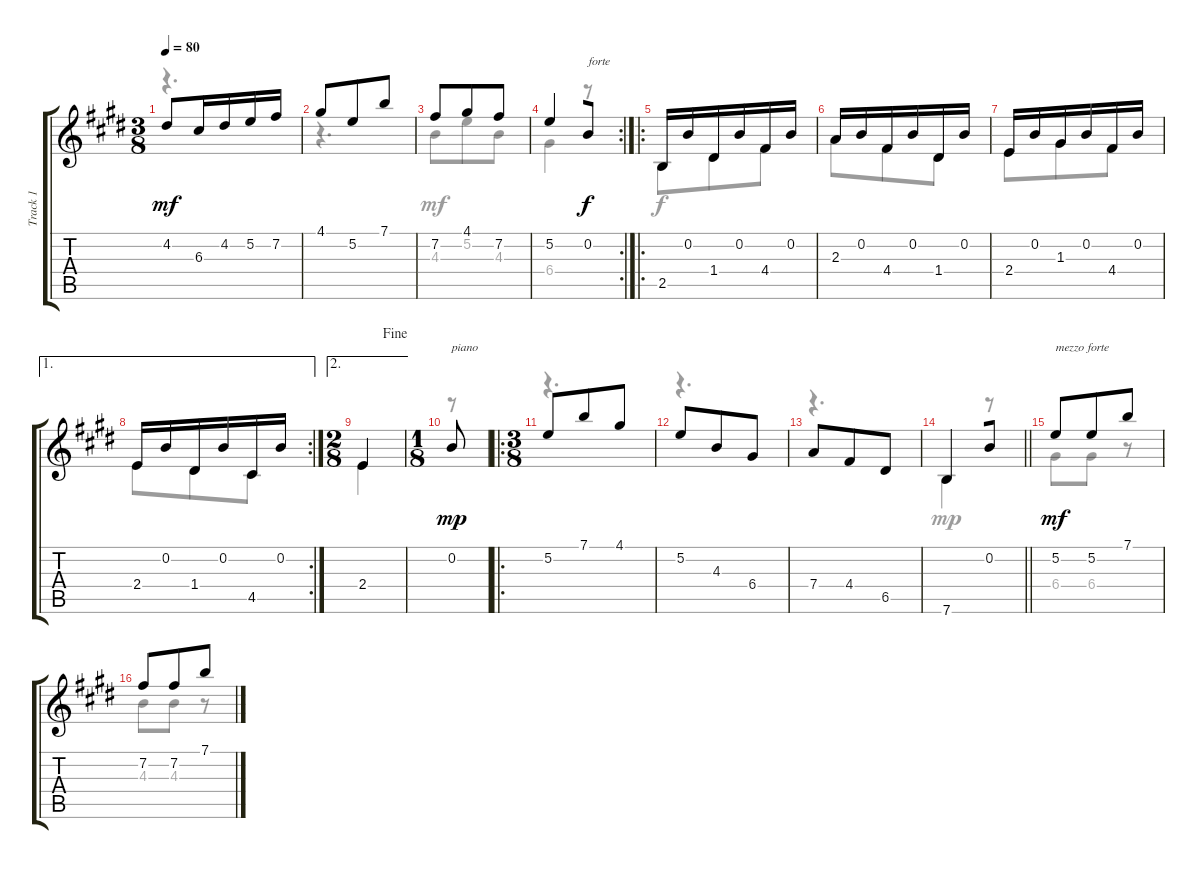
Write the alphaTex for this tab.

\track ("Track 1" "Track 1") {instrument acousticguitarsteel}
\staff {score tabs}
\tuning (E4 B3 G3 D3 A2 E2) {hide}
\voice
\ts (3 8)
\tempo 80
\clef g2
\ks e
4.2.8{dy mf beam Up beam merge} 6.3.16{beam Up} 4.2.16{beam Up beam merge} 5.2.16{beam Up} 7.2.16{beam Up} |
4.1.8 5.2.8{beam merge} 7.1.8 |
7.2.8{beam merge} 4.1.8 7.2.8 |
\rc 2
5.2.4{beam merge} 0.2.8{txt "forte" dy f beam Up} |
\ro
2.5.16 0.2.16{beam merge} 1.4.16 0.2.16{beam merge} 4.4.16 0.2.16 |
2.3.16 0.2.16{beam merge} 4.4.16 0.2.16{beam merge} 1.4.16 0.2.16 |
2.4.16 0.2.16{beam merge} 1.3.16 0.2.16{beam merge} 4.4.16 0.2.16 |
\ae 1
\rc 2
2.4.16 0.2.16{beam merge} 1.4.16 0.2.16{beam merge} 4.5.16 0.2.16 |
\ae 2
\ts (2 8)
\jump fine
2.4.4 |
\ts (1 8)
0.2.8{txt "piano" dy mp} |
\ro
\ts (3 8)
5.2.8 7.1.8 4.1.8 |
5.2.8 4.3.8 6.4.8 |
7.4.8 4.4.8 6.5.8 |
\barLineRight lightlight
7.6.4{beam merge} 0.2.8{beam Up} |
5.2.8{txt "mezzo forte" dy mf beam merge} 5.2.8 7.1.8 |
7.2.8{beam merge} 7.2.8 7.1.8
\voice
\clef g2
\ottava regular
\simile none
\ks e
r.4{d dy mf} |
r.4{d} |
4.3.8 5.2.8 4.3.8 |
6.4.4 r.8 |
2.5.8{dy f} 1.4.8 4.4.8 |
2.3.8 4.4.8 1.4.8 |
2.4.8 1.3.8 4.4.8 |
2.4.8 1.4.8 4.5.8 |
2.4.4 |
r.8{beam Up} |
r.4{d} |
r.4{d} |
r.4{d} |
\barLineRight lightlight
7.6.4{dy mp} r.8 |
6.4.8{dy mf beam merge} 6.4.8 r.8 |
4.3.8{beam merge} 4.3.8 r.8
